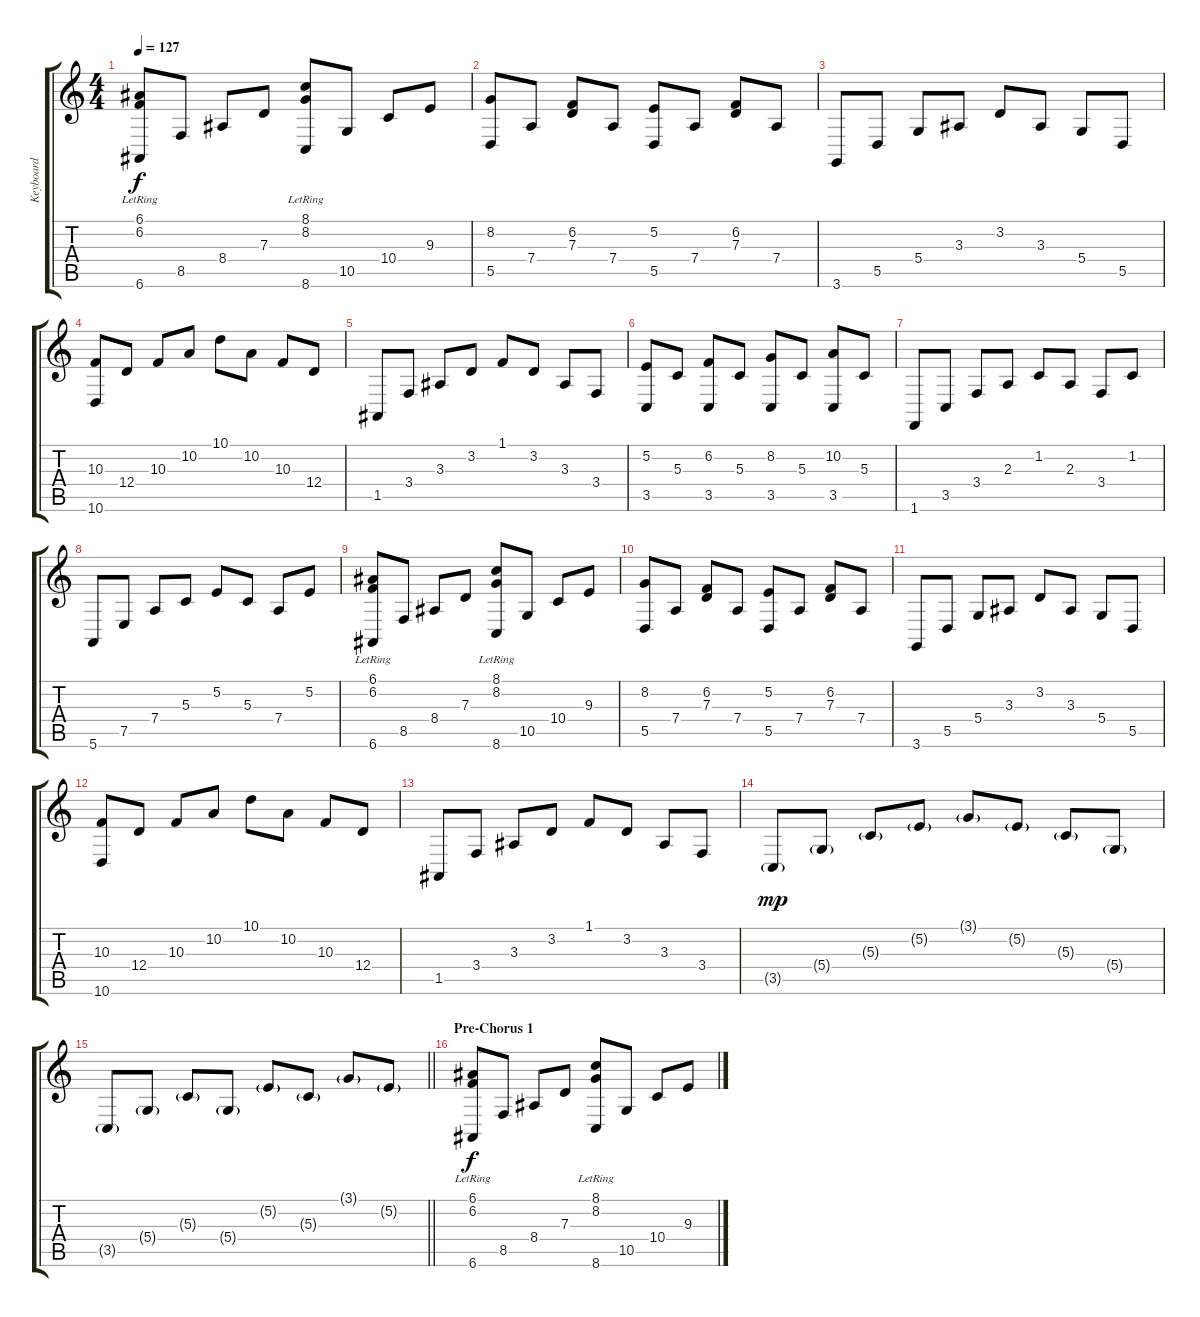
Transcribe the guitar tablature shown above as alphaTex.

\track ("Keyboard" "Keyboard") {instrument electricgrandpiano}
\staff {score tabs}
\tuning (E4 B3 G3 D3 A2 E2) {hide}
\ts (4 4)
\tempo 127
\clef g2
\ks c
(6.1{lr} 6.2{lr} 6.6).8{dy f} 8.5.8 8.4.8 7.3.8 (8.1{lr} 8.2{lr} 8.6).8 10.5.8 10.4.8 9.3.8 |
(8.2 5.5).8 7.4.8 (6.2 7.3).8 7.4.8 (5.2 5.5).8 7.4.8 (6.2 7.3).8 7.4.8 |
3.6.8 5.5.8 5.4.8 3.3.8 3.2.8 3.3.8 5.4.8 5.5.8 |
(10.3 10.6).8 12.4.8 10.3.8 10.2.8 10.1.8 10.2.8 10.3.8 12.4.8 |
1.5.8 3.4.8 3.3.8 3.2.8 1.1.8 3.2.8 3.3.8 3.4.8 |
(5.2 3.5).8 5.3.8 (6.2 3.5).8 5.3.8 (8.2 3.5).8 5.3.8 (10.2 3.5).8 5.3.8 |
1.6.8 3.5.8 3.4.8 2.3.8 1.2.8 2.3.8 3.4.8 1.2.8 |
5.6.8 7.5.8 7.4.8 5.3.8 5.2.8 5.3.8 7.4.8 5.2.8 |
(6.1{lr} 6.2{lr} 6.6).8 8.5.8 8.4.8 7.3.8 (8.1{lr} 8.2{lr} 8.6).8 10.5.8 10.4.8 9.3.8 |
(8.2 5.5).8 7.4.8 (6.2 7.3).8 7.4.8 (5.2 5.5).8 7.4.8 (6.2 7.3).8 7.4.8 |
3.6.8 5.5.8 5.4.8 3.3.8 3.2.8 3.3.8 5.4.8 5.5.8 |
(10.3 10.6).8 12.4.8 10.3.8 10.2.8 10.1.8 10.2.8 10.3.8 12.4.8 |
1.5.8 3.4.8 3.3.8 3.2.8 1.1.8 3.2.8 3.3.8 3.4.8 |
3.5{g}.8{dy mp} 5.4{g}.8 5.3{g}.8 5.2{g}.8 3.1{g}.8 5.2{g}.8 5.3{g}.8 5.4{g}.8 |
\barLineRight lightlight
3.5{g}.8 5.4{g}.8 5.3{g}.8 5.4{g}.8 5.2{g}.8 5.3{g}.8 3.1{g}.8 5.2{g}.8 |
\section ("" "Pre-Chorus 1")
(6.1{lr} 6.2{lr} 6.6).8{dy f} 8.5.8 8.4.8 7.3.8 (8.1{lr} 8.2{lr} 8.6).8 10.5.8 10.4.8 9.3.8
